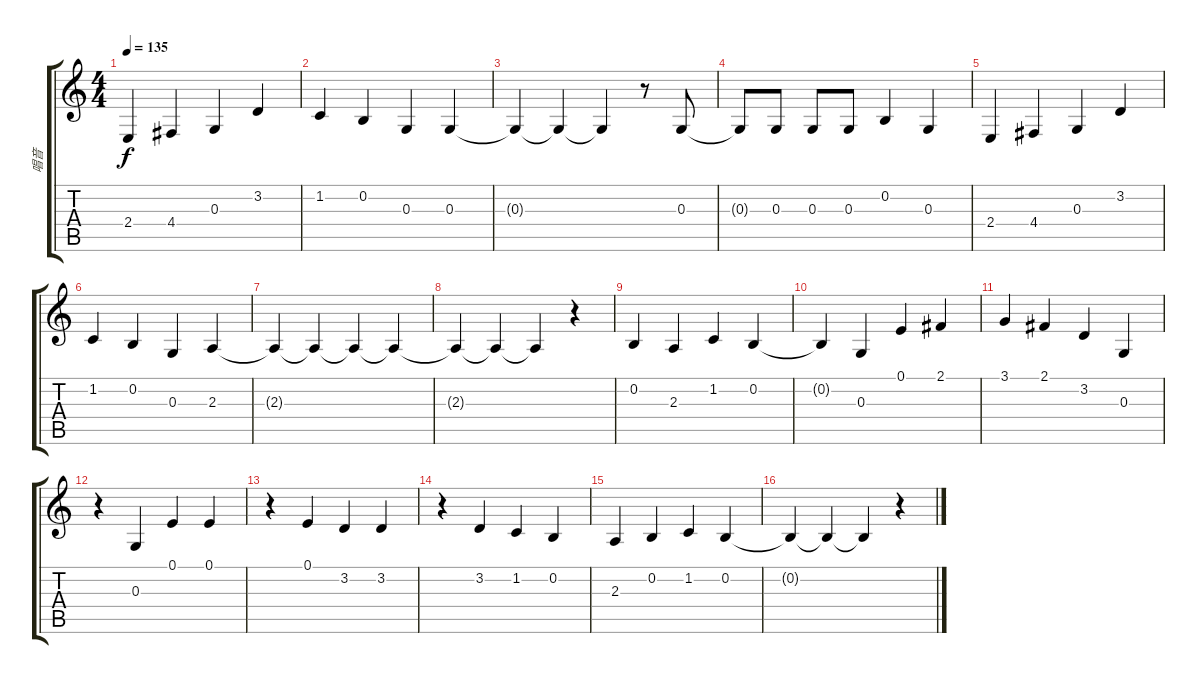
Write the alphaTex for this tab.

\track ("唱音" "唱音") {instrument sitar}
\staff {score tabs}
\tuning (E4 B3 G3 D3 A2 E2) {hide}
\ts (4 4)
\tempo 135
\clef g2
\ks c
2.4.4{dy f} 4.4.4 0.3.4 3.2.4 |
1.2.4 0.2.4 0.3.4 0.3.4 |
0.3{t}.4 0.3{t}.4 0.3{t}.4 r.8 0.3.8 |
0.3{t}.8 0.3.8 0.3.8 0.3.8 0.2.4 0.3.4 |
2.4.4 4.4.4 0.3.4 3.2.4 |
1.2.4 0.2.4 0.3.4 2.3.4 |
2.3{t}.4 2.3{t}.4 2.3{t}.4 2.3{t}.4 |
2.3{t}.4 2.3{t}.4 2.3{t}.4 r.4 |
0.2.4 2.3.4 1.2.4 0.2.4 |
0.2{t}.4 0.3.4 0.1.4 2.1.4 |
3.1.4 2.1.4 3.2.4 0.3.4 |
r.4 0.3.4 0.1.4 0.1.4 |
r.4 0.1.4 3.2.4 3.2.4 |
r.4 3.2.4 1.2.4 0.2.4 |
2.3.4 0.2.4 1.2.4 0.2.4 |
0.2{t}.4 0.2{t}.4 0.2{t}.4 r.4
